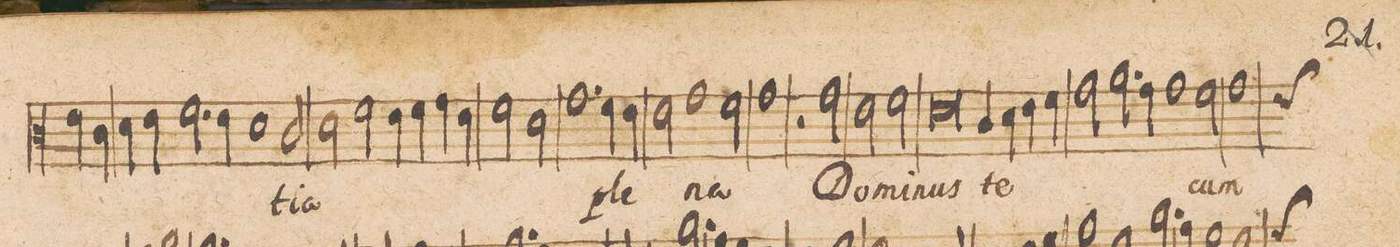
**kern	**text	**text
*I"[CANTVS.]	*	*
*clefC3	*	*
*k[]	*	*
*met(C|)	*	*
*M2/1	*	*
4e\	.	.
4c\	.	.
=12-	=12-	=12-
4d\	.	.
4e\	.	.
2.f\	.	.
4e\	.	.
1d\	.	.
=13-	=13-	=13-
2c/	-ti-	.
2d\	-a	.
2f\	.	.
=14-	=14-	=14-
4e\	.	.
4f\	.	.
4g\	.	.
4e\	.	.
2f\	.	.
2d\	.	.
=15-	=15-	=15-
1.g\	ple-	.
4f\	.	.
4e\	.	.
=16-	=16-	=16-
2e\	.	.
1g\	-na	.
2f\	.	.
=17-	=17-	=17-
1g\	.	.
2rA	.	.
2g\	Do-	.
=18-	=18-	=18-
2e\	-mi-	.
2f\	-nus	.
0e\	te-	.
=19-	=19-	=19-
4c/	.	.
4d\	.	.
4e\	.	.
4f\	.	.
=20-	=20-	=20-
2g\	.	.
2.a\	.	.
4g\	.	.
1g\	.	.
=21-	=21-	=21-
2f\	.	.
*custos:e	*	*
1g\	-cum	.
=22-	=22-	=22-
*-	*-	*-
